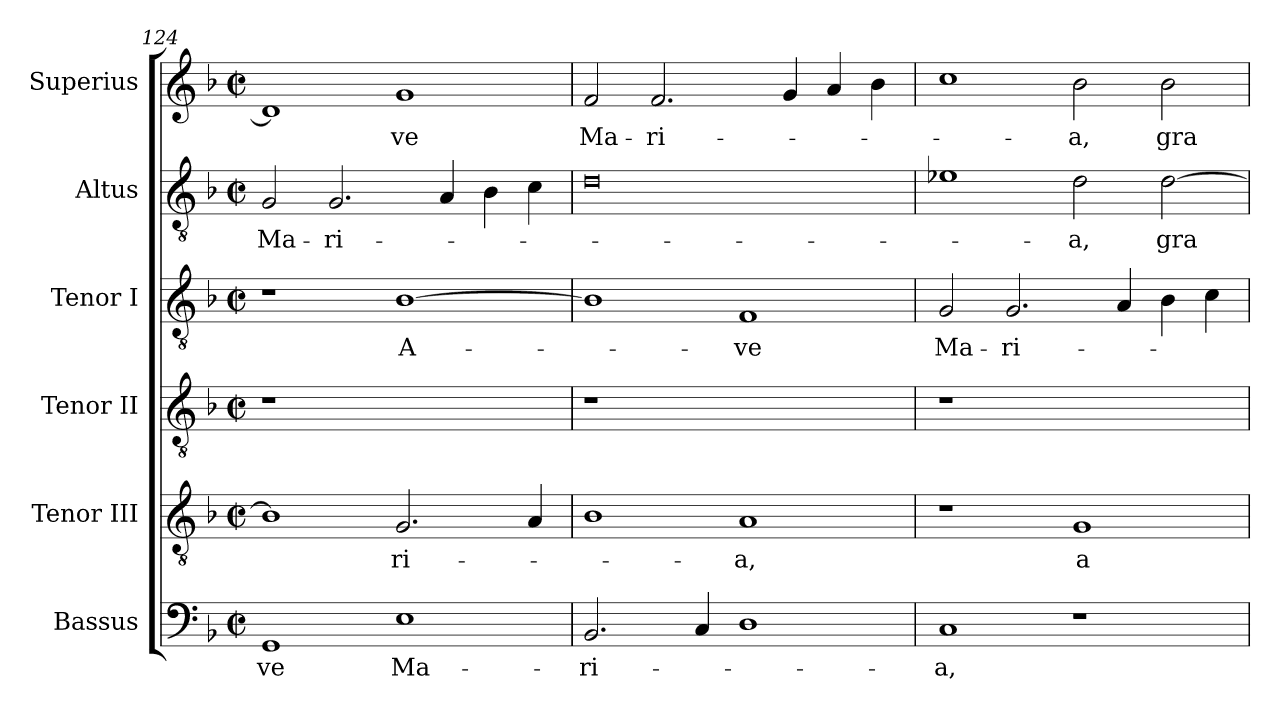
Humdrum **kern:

**kern	**text	**kern	**text	**kern	**kern	**text	**kern	**text	**kern	**text
*part6	*part6	*part5	*part5	*part4	*part3	*part3	*part2	*part2	*part1	*part1
*staff6	*staff6	*staff5	*staff5	*staff4	*staff3	*staff3	*staff2	*staff2	*staff1	*staff1
*I"Bassus	*	*I"Tenor III	*	*I"Tenor II	*I"Tenor I	*	*I"Altus	*	*I"Superius	*
*I'B.	*	*I'T.	*	*I'T.	*I'T.	*	*	*	*I'S.	*
*clefF4	*	*clefGv2	*	*clefGv2	*clefGv2	*	*clefGv2	*	*clefG2	*
*	*	*ITrd7c12	*	*ITrd7c12	*ITrd7c12	*	*ITrd7c12	*	*	*
*k[b-]	*	*k[b-]	*	*k[b-]	*k[b-]	*	*k[b-]	*	*k[b-]	*
*F:	*	*F:	*	*F:	*F:	*	*F:	*	*F:	*
*M2/2	*	*M2/2	*	*M2/2	*M2/2	*	*M2/2	*	*M2/2	*
*met(c|)	*	*met(c|)	*	*met(c|)	*met(c|)	*	*met(c|)	*	*met(c|)	*
=124	=124	=124	=124	=124	=124	=124	=124	=124	=124	=124
!	!LO:LY:b:color=#000000	!	!	!LO:N:vis=1	!	!	!	!	!	!
!	!	!	!	!	!	!	!	!LO:LY:b:color=#000000	!	!
1GGi	-ve	1BB-i]	.	1r	1r	.	2GGi/	Ma-	1di]	.
!	!	!	!	!	!	!	!	!LO:LY:b:color=#000000	!	!
.	.	.	.	.	.	.	2.GGi/	-ri-	.	.
!	!LO:LY:b:color=#000000	!	!	!	!	!	!	!	!	!
!	!	!	!LO:LY:b:color=#000000	!	!	!	!	!	!	!
!	!	!	!	!	!	!LO:LY:b:color=#000000	!	!	!	!
!	!	!	!	!	!	!	!	!	!	!LO:LY:b:color=#000000
1Ei	Ma-	2.GGi/	-ri-	1ryy	[>1BB-i	A-	.	.	1gi	-ve
.	.	.	.	.	.	.	4AAi/	.	.	.
.	.	.	.	.	.	.	4BB-i\	.	.	.
.	.	4AAi/	.	.	.	.	4Ci\	.	.	.
=125	=125	=125	=125	=125	=125	=125	=125	=125	=125	=125
!	!LO:LY:b:color=#000000	!	!	!LO:N:vis=1	!	!	!	!	!	!
!	!	!	!	!	!	!	!	!	!	!LO:LY:b:color=#000000
2.BB-i/	-ri-	1BB-i	.	1r	1BB-i]	.	0Di	.	2fi/	Ma-
!	!	!	!	!	!	!	!	!	!	!LO:LY:b:color=#000000
.	.	.	.	.	.	.	.	.	2.fi/	-ri-
4Ci/	.	.	.	.	.	.	.	.	.	.
!	!	!	!LO:LY:b:color=#000000	!	!	!	!	!	!	!
!	!	!	!	!	!	!LO:LY:b:color=#000000	!	!	!	!
1Di	.	1AAi	-a,	1ryy	1FFi	-ve	.	.	.	.
.	.	.	.	.	.	.	.	.	4gi/	.
.	.	.	.	.	.	.	.	.	4ai/	.
.	.	.	.	.	.	.	.	.	4b-i\	.
=126	=126	=126	=126	=126	=126	=126	=126	=126	=126	=126
!	!LO:LY:b:color=#000000	!	!	!LO:N:vis=1	!	!	!	!	!	!
!	!	!	!	!	!	!LO:LY:b:color=#000000	!	!	!	!
1Ci	-a,	1r	.	1r	2GGi/	Ma-	1E-Xi	.	1cci	.
!	!	!	!	!	!	!LO:LY:b:color=#000000	!	!	!	!
.	.	.	.	.	2.GGi/	-ri-	.	.	.	.
!	!	!	!LO:LY:b:color=#000000	!	!	!	!	!	!	!
!	!	!	!	!	!	!	!	!LO:LY:b:color=#000000	!	!
!	!	!	!	!	!	!	!	!	!	!LO:LY:b:color=#000000
1r	.	1GGi	a-	1ryy	.	.	2Di\	-a,	2b-i\	-a,
.	.	.	.	.	4AAi/	.	.	.	.	.
!	!	!	!	!	!	!	!	!LO:LY:b:color=#000000	!	!
!	!	!	!	!	!	!	!	!	!	!LO:LY:b:color=#000000
.	.	.	.	.	4BB-i\	.	[>2Di\	gra-	2b-i\	gra-
.	.	.	.	.	4Ci\	.	.	.	.	.
=	=	=	=	=	=	=	=	=	=	=
*-	*-	*-	*-	*-	*-	*-	*-	*-	*-	*-
